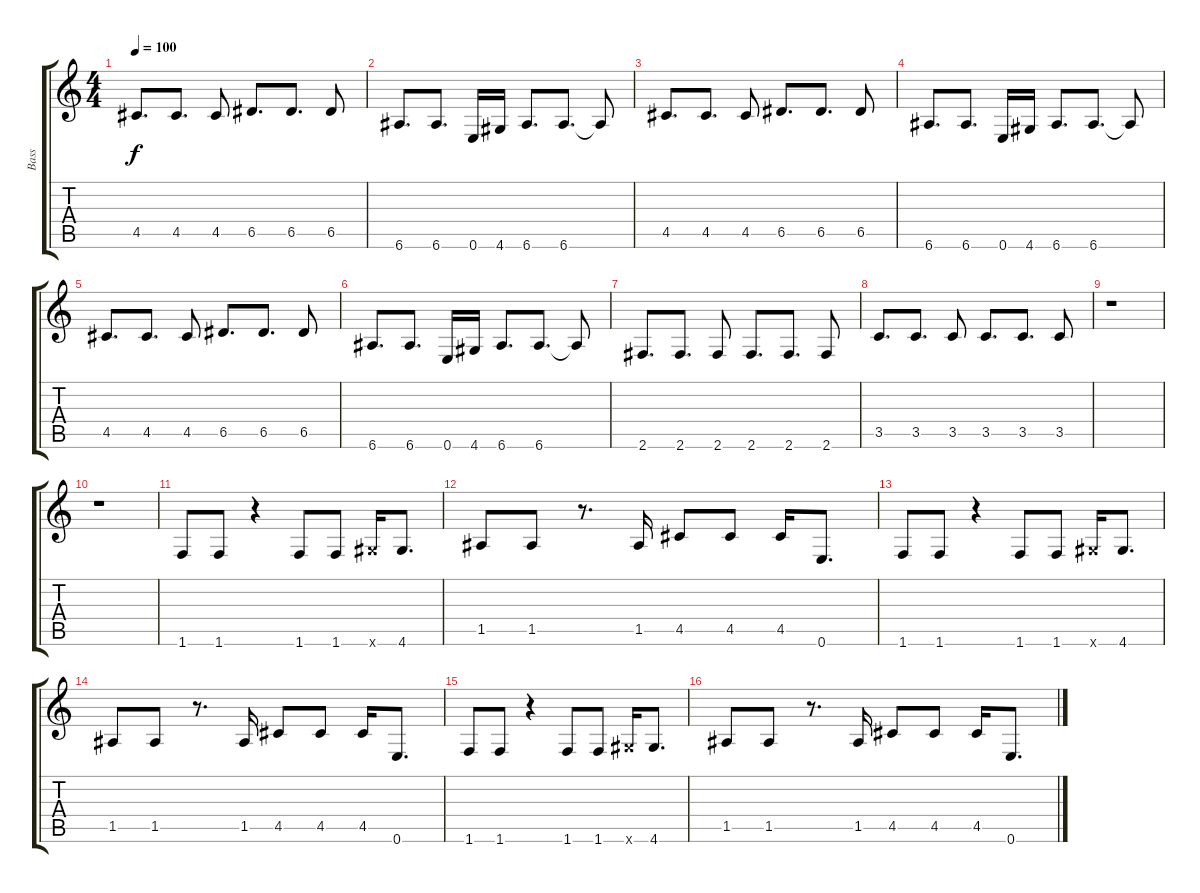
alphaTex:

\track ("Bass" "Bass") {instrument electricbassfinger}
\staff {score tabs}
\tuning (E4 B3 G3 D3 A2 E2) {hide}
\ts (4 4)
\tempo 100
\clef g2
\ks c
4.5.8{d dy f} 4.5.8{d} 4.5.8 6.5.8{d} 6.5.8{d} 6.5.8 |
6.6.8{d} 6.6.8{d} 0.6.16 4.6.16 6.6.8{d} 6.6.8{d} 6.6{t}.8 |
4.5.8{d} 4.5.8{d} 4.5.8 6.5.8{d} 6.5.8{d} 6.5.8 |
6.6.8{d} 6.6.8{d} 0.6.16 4.6.16 6.6.8{d} 6.6.8{d} 6.6{t}.8 |
4.5.8{d} 4.5.8{d} 4.5.8 6.5.8{d} 6.5.8{d} 6.5.8 |
6.6.8{d} 6.6.8{d} 0.6.16 4.6.16 6.6.8{d} 6.6.8{d} 6.6{t}.8 |
2.6.8{d} 2.6.8{d} 2.6.8 2.6.8{d} 2.6.8{d} 2.6.8 |
3.5.8{d} 3.5.8{d} 3.5.8 3.5.8{d} 3.5.8{d} 3.5.8 |
r.1 |
r.1 |
1.6.8 1.6.8 r.4 1.6.8 1.6.8 4.6{x}.16 4.6.8{d} |
1.5.8 1.5.8 r.8{d} 1.5.16 4.5.8 4.5.8 4.5.16 0.6.8{d} |
1.6.8 1.6.8 r.4 1.6.8 1.6.8 4.6{x}.16 4.6.8{d} |
1.5.8 1.5.8 r.8{d} 1.5.16 4.5.8 4.5.8 4.5.16 0.6.8{d} |
1.6.8 1.6.8 r.4 1.6.8 1.6.8 4.6{x}.16 4.6.8{d} |
1.5.8 1.5.8 r.8{d} 1.5.16 4.5.8 4.5.8 4.5.16 0.6.8{d}
